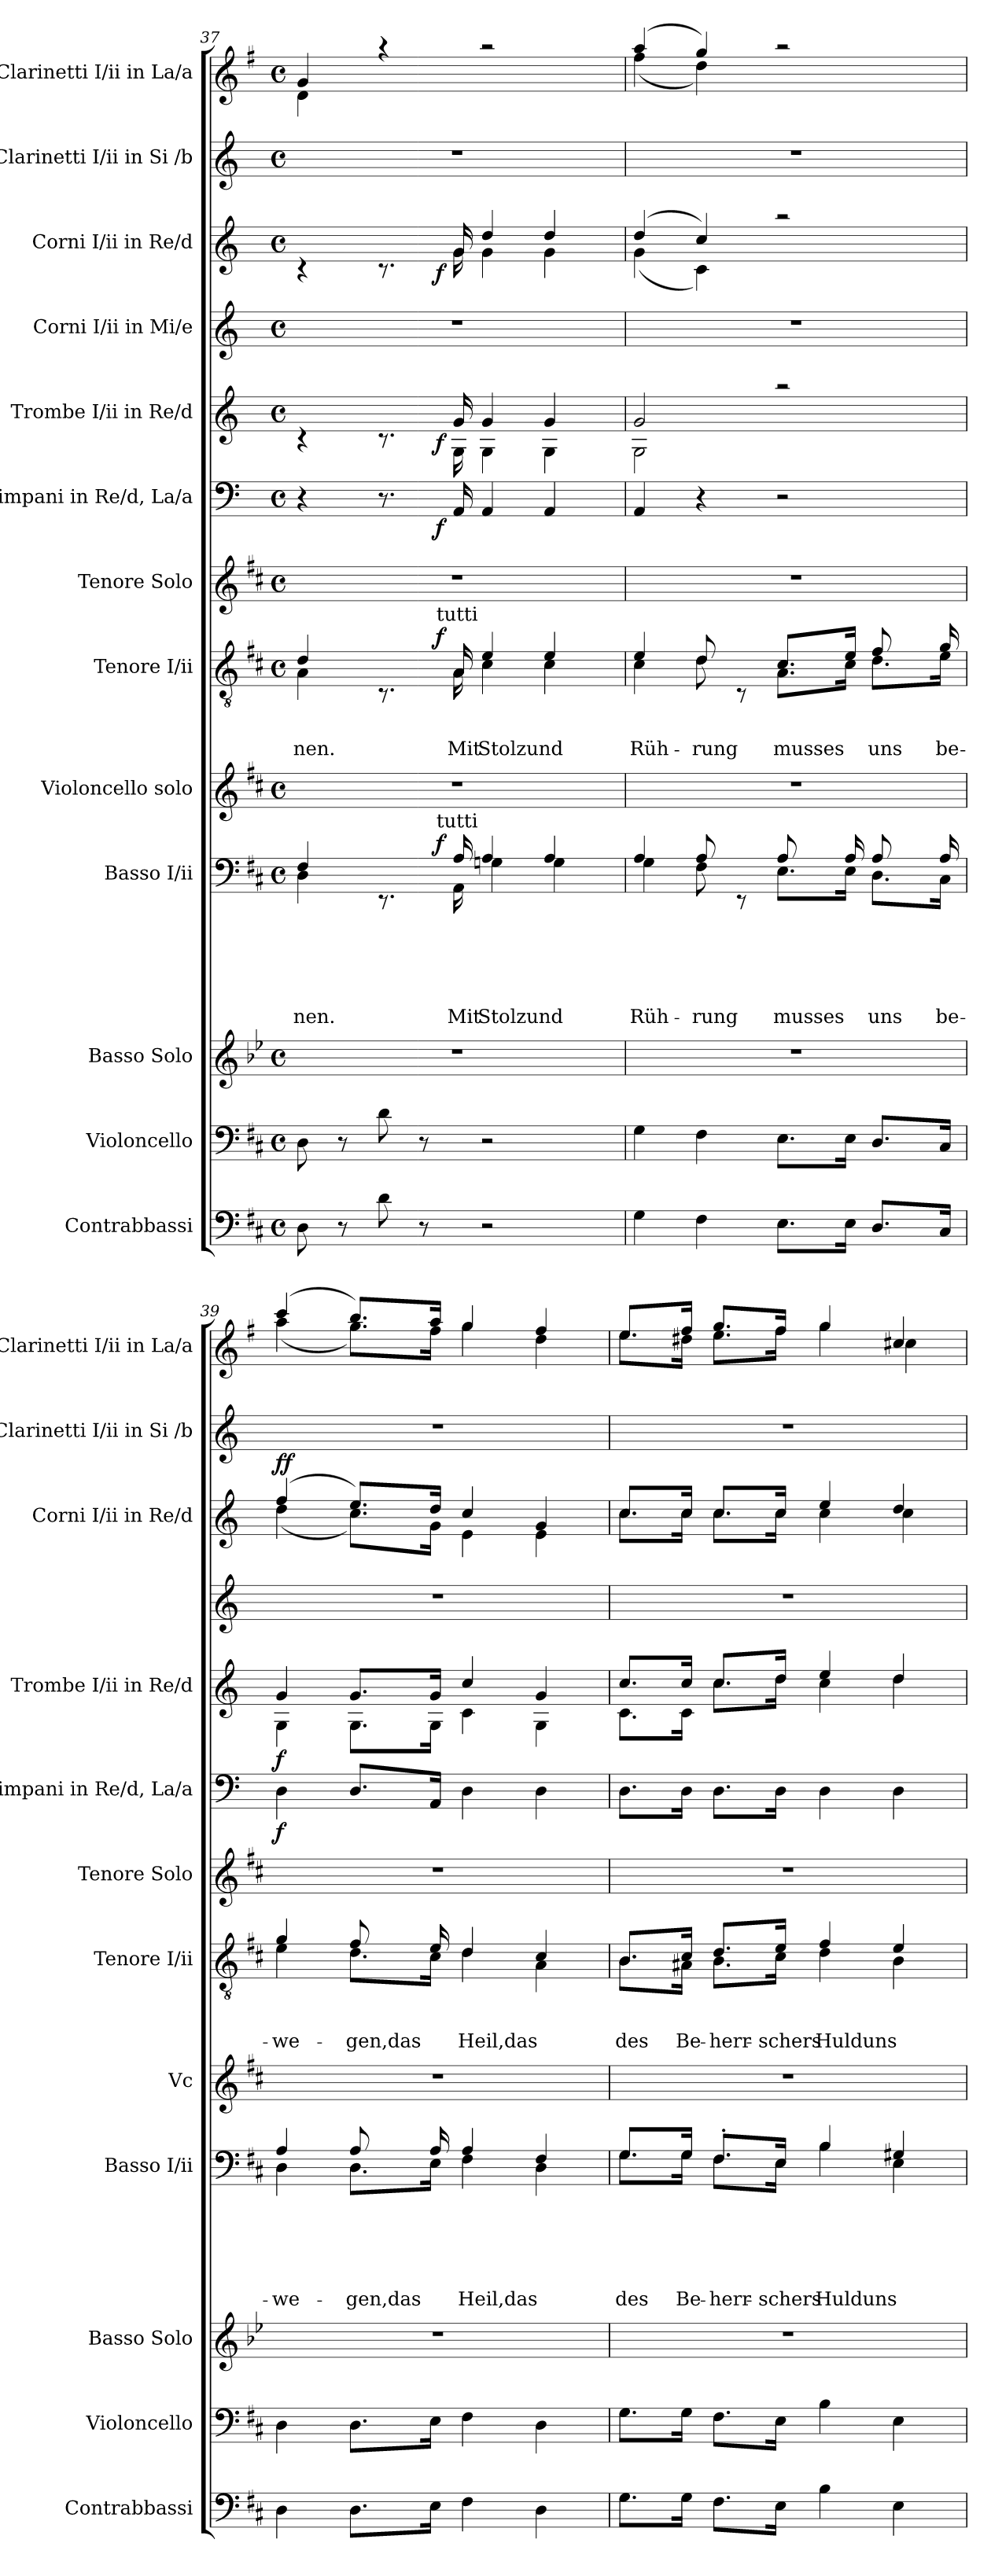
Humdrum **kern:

**kern	**kern	**kern	**kern	**text	**text	**text	**text	**text	**text	**dynam	**kern	**kern	**text	**text	**text	**dynam	**kern	**kern	**dynam	**kern	**dynam	**kern	**kern	**dynam	**kern	**kern
*part13	*part12	*part11	*part10	*part10	*part10	*part10	*part10	*part10	*part10	*part10	*part9	*part8	*part8	*part8	*part8	*part8	*part7	*part6	*part6	*part5	*part5	*part4	*part3	*part3	*part2	*part1
*staff13	*staff12	*staff11	*staff10	*staff10	*staff10	*staff10	*staff10	*staff10	*staff10	*staff10	*staff9	*staff8	*staff8	*staff8	*staff8	*staff8	*staff7	*staff6	*staff6	*staff5	*staff5	*staff4	*staff3	*staff3	*staff2	*staff1
*I"Contrabbassi	*I"Violoncello	*I"Basso Solo	*I"Basso I/ii	*	*	*	*	*	*	*	*I"Violoncello solo	*I"Tenore I/ii	*	*	*	*	*I"Tenore Solo	*I"Timpani in Re/d, La/a	*	*I"Trombe I/ii in Re/d	*	*I"Corni I/ii in Mi/e	*I"Corni I/ii in Re/d	*	*I"Clarinetti I/ii in Si /b	*I"Clarinetti I/ii in La/a
*I'Contrabbassi	*I'Violoncello	*I'Basso Solo	*I'Basso I/ii	*	*	*	*	*	*	*	*I'Vc	*I'Tenore I/ii	*	*	*	*	*I'Tenore Solo	*I'Timpani in Re/d, La/a	*	*I'Trombe I/ii in Re/d	*	*	*I'Corni I/ii in Re/d	*	*I'Clarinetti I/ii in Si /b	*I'Clarinetti I/ii in La/a
!!LO:LB:g=z
*clefF4	*clefF4	*clefG2	*clefF4	*	*	*	*	*	*	*	*clefG2	*clefGv2	*	*	*	*	*clefG2	*clefF4	*	*clefG2	*	*clefG2	*clefG2	*	*clefG2	*clefG2
*ITrd-2c-3	*ITrd-2c-3	*ITrd3c5	*ITrd-2c-3	*	*	*	*	*	*	*	*ITrd-2c-3	*ITrd-2c-3	*	*	*	*	*ITrd-2c-3	*ITrd-3c-5	*	*ITrd-3c-5	*	*ITrd4c7	*ITrd-3c-5	*	*ITrd-3c-5	*ITrd1c2
*k[b-]	*k[b-]	*k[b-]	*k[b-]	*	*	*	*	*	*	*	*k[b-]	*k[b-]	*	*	*	*	*k[b-]	*k[b-]	*	*k[b-]	*	*k[b-]	*k[b-]	*	*k[b-]	*k[b-]
*F:	*F:	*F:	*F:	*	*	*	*	*	*	*	*F:	*F:	*	*	*	*	*F:	*F:	*	*F:	*	*F:	*F:	*	*F:	*F:
*M4/4	*M4/4	*M4/4	*M4/4	*	*	*	*	*	*	*	*M4/4	*M4/4	*	*	*	*	*M4/4	*M4/4	*	*M4/4	*	*M4/4	*M4/4	*	*M4/4	*M4/4
*met(c)	*met(c)	*met(c)	*met(c)	*	*	*	*	*	*	*	*met(c)	*met(c)	*	*	*	*	*met(c)	*met(c)	*	*met(c)	*	*met(c)	*met(c)	*	*met(c)	*met(c)
=37	=37	=37	=37	=37	=37	=37	=37	=37	=37	=37	=37	=37	=37	=37	=37	=37	=37	=37	=37	=37	=37	=37	=37	=37	=37	=37
!	!	!	!	!	!	!	!	!	!	!	!	!	!	!	!	!	!	!LO:TX:b:t=.	!	!	!	!	!	!	!	!
!	!	!	!	!	!	!	!	!	!LO:LY:b	!	!	!	!	!	!LO:LY:b	!	!	!	!	!	!	!	!	!	!	!
*	*	*	*^	*	*	*	*	*	*	*	*	*^	*	*	*	*	*	*^	*	*^	*	*	*^	*	*	*^
*	*	*	*	*^	*	*	*	*	*	*	*	*	*	*^	*	*	*	*	*	*	*	*	*	*^	*	*	*	*^	*	*	*	*
8F\	8F\	1r	4A/	4F\	4ryy	.	.	.	.	.	-nen.	.	1r	4f/	4c\	4ryy	.	.	-nen.	.	1r	4r	4ryy	.	4..ryy	4rc	4ryy	.	1r	4..ryy	4rc	4ryy	.	1r	4f/	4c\
8r	8r	.	.	.	.	.	.	.	.	.	.	.	.	.	.	.	.	.	.	.	.	.	.	.	.	.	.	.	.	.	.	.	.	.	.	.
8f\	8f\	.	8.ryy	8.rEE	8ryy	.	.	.	.	.	.	.	.	8.ryy	8.rC	8ryy	.	.	.	.	.	8.r	8ryy	.	.	8.rc	8ryy	.	.	.	8.rc	8ryy	.	.	4raa	2.ryy
8r	8r	.	.	.	32ryy	.	.	.	.	.	.	.	.	.	.	32ryy	.	.	.	.	.	.	32ryy	.	.	.	32ryy	.	.	.	.	32ryy	.	.	.	.
!	!	!	!	!	!	!	!	!	!	!	!	!	!	!	!	!LO:TX:a:t=tutti	!	!	!	!	!	!	!	!	!	!	!	!	!	!	!	!	!	!	!	!
!	!	!	!	!	!LO:TX:a:t=tutti	!	!	!	!	!	!	!	!	!	!	!	!	!	!	!	!	!	!	!	!	!	!	!	!	!	!	!	!	!	!	!
!	!	!	!	!	!	!	!	!	!	!	!	!LO:DY:a	!	!	!	!	!	!	!	!LO:DY:a	!	!	!	!LO:DY:b	!	!	!	!LO:DY:b	!	!	!	!	!LO:DY:b	!	!	!
.	.	.	.	.	2ryy	.	.	.	.	.	.	f	.	.	.	2ryy	.	.	.	f	.	.	2ryy	f	.	.	2ryy	f	.	.	.	2ryy	f	.	.	.
!	!	!	!	!	!	!	!	!	!	!	!LO:LY:b	!	!	!	!	!	!	!	!LO:LY:b	!	!	!	!	!	!	!	!	!	!	!	!	!	!	!	!	!
.	.	.	16c/	16C\	.	.	.	.	.	.	Mit	.	.	16c/	16c\	.	.	.	Mit	.	.	16D/	.	.	16cc/	16c\	.	.	.	16cc/	16cc\	.	.	.	.	.
!	!	!	!	!	!	!	!	!	!	!	!LO:LY:b	!	!	!	!	!	!	!	!LO:LY:b	!	!	!	!	!	!	!	!	!	!	!	!	!	!	!	!	!
2r	2r	.	4c/	4B-X\	.	.	.	.	.	.	Stolzund	.	.	4g/	4e\	.	.	.	Stolzund	.	.	4D/	.	.	4cc/	4c\	.	.	.	4gg/	4cc\	.	.	.	2raa	.
.	.	.	4c/	4B-\	.	.	.	.	.	.	.	.	.	4g/	4e\	.	.	.	.	.	.	4D/	.	.	4cc/	4c\	.	.	.	4gg/	4cc\	.	.	.	.	.
.	.	.	.	.	16.ryy	.	.	.	.	.	.	.	.	.	.	16.ryy	.	.	.	.	.	.	16.ryy	.	.	.	16.ryy	.	.	.	.	16.ryy	.	.	.	.
=38	=38	=38	=38	=38	=38	=38	=38	=38	=38	=38	=38	=38	=38	=38	=38	=38	=38	=38	=38	=38	=38	=38	=38	=38	=38	=38	=38	=38	=38	=38	=38	=38	=38	=38	=38	=38
!	!	!	!	!	!	!	!	!	!	!	!LO:LY:b	!	!	!	!	!	!	!	!LO:LY:b	!	!	!	!	!	!	!	!	!	!	!	!	!	!	!	!	!
*	*	*	*	*	*	*	*	*	*	*	*	*	*	*	*	*	*	*	*	*	*	*v	*v	*	*	*	*	*	*	*	*v	*v	*	*	*	*
*	*	*	*	*v	*v	*	*	*	*	*	*	*	*	*	*v	*v	*	*	*	*	*	*	*	*	*v	*v	*	*	*	*	*	*	*	*
4B-\	4B-\	1r	4c/	4B-\	.	.	.	.	.	Rüh-	.	1r	4g/	4e\	.	.	Rüh-	.	1r	4D/	.	2cc/	2c\	.	1r	(4gg/	(<4cc\	.	1r	(4gg/	(<4ee\
!	!	!	!	!	!	!	!	!	!	!LO:LY:b	!	!	!	!	!	!	!LO:LY:b	!	!	!	!	!	!	!	!	!	!	!	!	!	!
4A\	4A\	.	8c/	8A\	.	.	.	.	.	-rung	.	.	8f/	8f\	.	.	-rung	.	.	4r	.	.	.	.	.	4ff/)	4f\)	.	.	4ff/)	4cc\)
.	.	.	8ryy	8rEE	.	.	.	.	.	.	.	.	8ryy	8rC	.	.	.	.	.	.	.	.	.	.	.	.	.	.	.	.	.
!	!	!	!	!	!	!	!	!	!	!LO:LY:b	!	!	!	!	!	!	!LO:LY:b	!	!	!	!	!	!	!	!	!	!	!	!	!	!
8.G\L	8.G\L	.	8c/	8.G\L	.	.	.	.	.	musses	.	.	8.e/L	8.c\L	.	.	musses	.	.	2r	.	2raa	2ryy	.	.	2raa	2ryy	.	.	2raa	2ryy
.	.	.	16ryy	.	.	.	.	.	.	.	.	.	.	.	.	.	.	.	.	.	.	.	.	.	.	.	.	.	.	.	.
16G\Jk	16G\Jk	.	16c/	16G\Jk	.	.	.	.	.	.	.	.	16g/Jk	16e\Jk	.	.	.	.	.	.	.	.	.	.	.	.	.	.	.	.	.
!	!	!	!	!	!	!	!	!	!	!LO:LY:b	!	!	!	!	!	!	!LO:LY:b	!	!	!	!	!	!	!	!	!	!	!	!	!	!
8.F/L	8.F/L	.	8c/	8.F\L	.	.	.	.	.	uns	.	.	8a/	8.f\L	.	.	uns	.	.	.	.	.	.	.	.	.	.	.	.	.	.
.	.	.	16ryy	.	.	.	.	.	.	.	.	.	16ryy	.	.	.	.	.	.	.	.	.	.	.	.	.	.	.	.	.	.
!	!	!	!	!	!	!	!	!	!	!LO:LY:b	!	!	!	!	!	!	!LO:LY:b	!	!	!	!	!	!	!	!	!	!	!	!	!	!
16E/Jk	16E/Jk	.	16c/	16E\Jk	.	.	.	.	.	be-	.	.	16b-/	16g\Jk	.	.	be-	.	.	.	.	.	.	.	.	.	.	.	.	.	.
=39	=39	=39	=39	=39	=39	=39	=39	=39	=39	=39	=39	=39	=39	=39	=39	=39	=39	=39	=39	=39	=39	=39	=39	=39	=39	=39	=39	=39	=39	=39	=39
!	!	!	!	!	!	!	!	!	!	!LO:LY:b	!	!	!	!	!	!	!LO:LY:b	!	!	!	!LO:DY:b	!	!	!LO:DY:b	!	!	!	!LO:DY:a	!	!	!
!	!	!	!	!	!	!	!	!	!	!	!	!	!	!	!	!	!	!	!	!	!	!	!	!	!	!	!	!LO:DY:n=1:b	!	!	!
4F\	4F\	1r	4c/	4F\	.	.	.	.	.	-we-	.	1r	4b-/	4g\	.	.	-we-	.	1r	4G\	f	4cc/	4c\	f	1r	(4bb-/	(<4gg\	f f	1r	(4bb-/	(<4gg\
!	!	!	!	!	!	!	!	!	!	!LO:LY:b	!	!	!	!	!	!	!LO:LY:b	!	!	!	!	!	!	!	!	!	!	!	!	!	!
8.F\L	8.F\L	.	8c/	8.F\L	.	.	.	.	.	-gen,das	.	.	8a/	8.f\L	.	.	-gen,das	.	.	8.G/L	.	8.cc/L	8.c\L	.	.	8.aa/L)	8.ff\L)	.	.	8.aa/L)	8.ff\L)
.	.	.	16ryy	.	.	.	.	.	.	.	.	.	16ryy	.	.	.	.	.	.	.	.	.	.	.	.	.	.	.	.	.	.
16G\Jk	16G\Jk	.	16c/	16G\Jk	.	.	.	.	.	.	.	.	16g/	16e\Jk	.	.	.	.	.	16D/Jk	.	16cc/Jk	16c\Jk	.	.	16gg/Jk	16cc\Jk	.	.	16gg/Jk	16ee\Jk
!	!	!	!	!	!	!	!	!	!	!LO:LY:b	!	!	!	!	!	!	!LO:LY:b	!	!	!	!	!	!	!	!	!	!	!	!	!	!
4A\	4A\	.	4c/	4A\	.	.	.	.	.	Heil,das	.	.	4f/	4f\	.	.	Heil,das	.	.	4G\	.	4ff/	4f\	.	.	4ff/	4a\	.	.	4ff/	4ff\
4F\	4F\	.	4A/	4F\	.	.	.	.	.	.	.	.	4e/	4c\	.	.	.	.	.	4G\	.	4cc/	4c\	.	.	4cc/	4a\	.	.	4ee/	4cc\
=40	=40	=40	=40	=40	=40	=40	=40	=40	=40	=40	=40	=40	=40	=40	=40	=40	=40	=40	=40	=40	=40	=40	=40	=40	=40	=40	=40	=40	=40	=40	=40
!	!	!	!	!	!	!	!	!	!	!LO:LY:b	!	!	!	!	!	!	!LO:LY:b	!	!	!	!	!	!	!	!	!	!	!	!	!	!
8.B-\L	8.B-\L	1r	8.B-/L	8.B-\L	.	.	.	.	.	des	.	1r	8.d/L	8.d\L	.	.	des	.	1r	8.G\L	.	8.ff/L	8.f\L	.	1r	8.ff/L	8.ff\L	.	1r	8.dd/L	8.dd\L
!	!	!	!	!	!	!	!	!	!	!LO:LY:b	!	!	!	!	!	!	!LO:LY:b	!	!	!	!	!	!	!	!	!	!	!	!	!	!
16B-\Jk	16B-\Jk	.	16B-/Jk	16B-\Jk	.	.	.	.	.	Be-	.	.	16e/Jk	16c#X\Jk	.	.	Be-	.	.	16G\Jk	.	16ff/Jk	16f\Jk	.	.	16ff/Jk	16ff\Jk	.	.	16ee/Jk	16cc#X\Jk
!	!	!	!	!	!	!	!	!	!	!LO:LY:b	!	!	!	!	!	!	!LO:LY:b	!	!	!	!	!	!	!	!	!	!	!	!	!	!
8.A\L	8.A\L	.	8.A'>/L	8.A\L	.	.	.	.	.	-herr-	.	.	8.f/L	8.d\L	.	.	-herr-	.	.	8.G\L	.	8.ff/L	8.ff\L	.	.	8.ff/L	8.ff\L	.	.	8.ff/L	8.dd\L
!	!	!	!	!	!	!	!	!	!	!LO:LY:b	!	!	!	!	!	!	!LO:LY:b	!	!	!	!	!	!	!	!	!	!	!	!	!	!
16G\Jk	16G\Jk	.	16G/Jk	16G\Jk	.	.	.	.	.	-schers	.	.	16g/Jk	16e\Jk	.	.	-schers	.	.	16G\Jk	.	16gg/Jk	16gg\Jk	.	.	16ff/Jk	16ff\Jk	.	.	16ee/Jk	16ee\Jk
!	!	!	!	!	!	!	!	!	!	!LO:LY:b	!	!	!	!	!	!	!LO:LY:b	!	!	!	!	!	!	!	!	!	!	!	!	!	!
4d\	4d\	.	4d/	4d\	.	.	.	.	.	Hulduns	.	.	4a/	4f\	.	.	Hulduns	.	.	4G\	.	4aa/	4ff\	.	.	4aa/	4ff\	.	.	4ff/	4ff\
4G\	4G\	.	4Bn/	4G\	.	.	.	.	.	.	.	.	4g/	4d\	.	.	.	.	.	4G\	.	4gg/	4gg\	.	.	4gg/	4ff\	.	.	4bn/	4b\
*	*	*	*v	*v	*	*	*	*	*	*	*	*	*v	*v	*	*	*	*	*	*	*	*v	*v	*	*	*v	*v	*	*	*v	*v
=	=	=	=	=	=	=	=	=	=	=	=	=	=	=	=	=	=	=	=	=	=	=	=	=	=	=
*-	*-	*-	*-	*-	*-	*-	*-	*-	*-	*-	*-	*-	*-	*-	*-	*-	*-	*-	*-	*-	*-	*-	*-	*-	*-	*-
